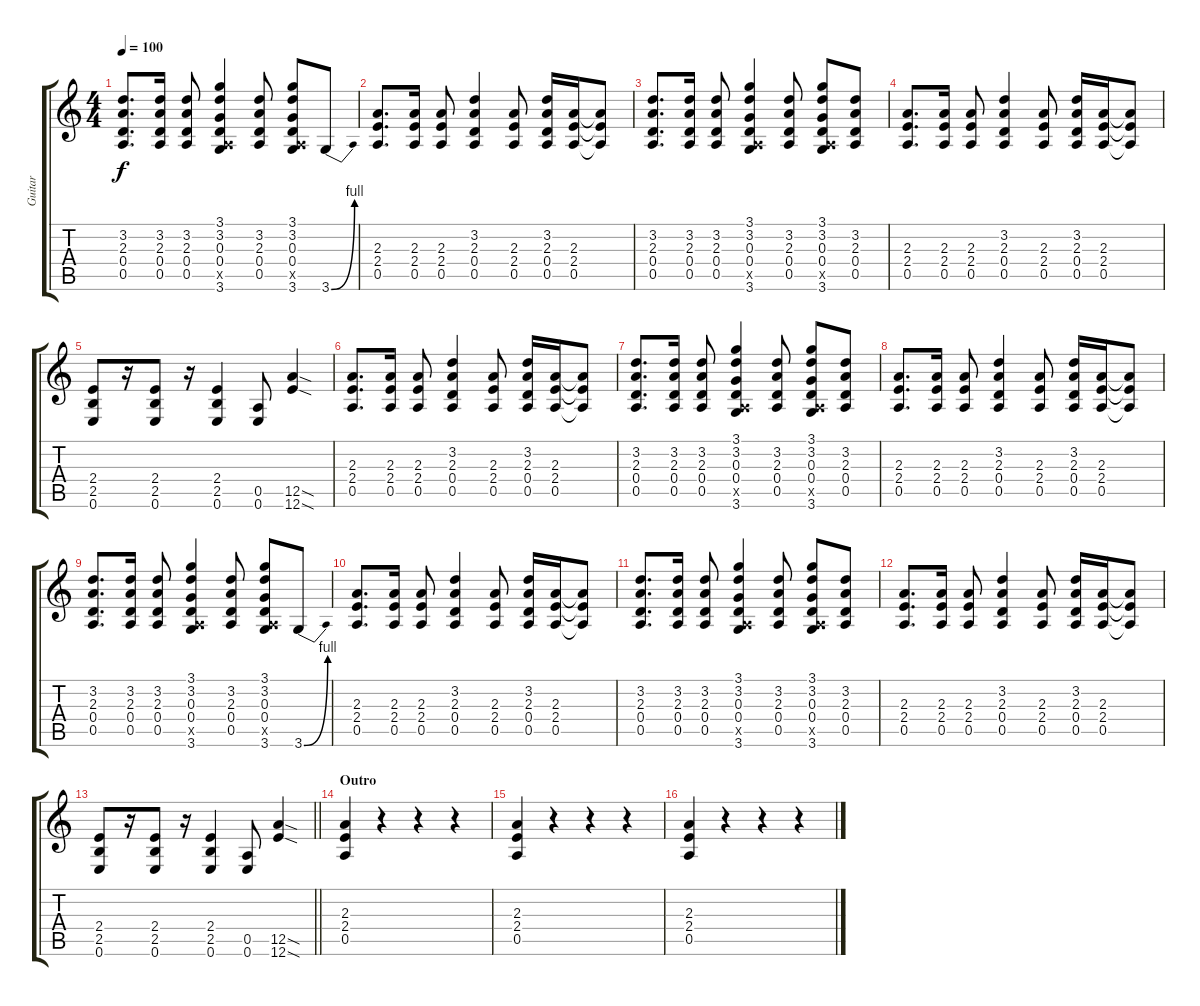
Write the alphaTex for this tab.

\track ("Guitar" "Guitar") {instrument distortionguitar}
\staff {score tabs}
\tuning (E4 B3 G3 D3 A2 E2) {hide}
\ts (4 4)
\tempo 100
\clef g2
\ks c
(3.2 2.3 0.4 0.5).8{d dy f} (3.2 2.3 0.4 0.5).16 (3.2 2.3 0.4 0.5).8 (3.1 3.2 0.3 0.4 0.5{x} 3.6).4 (3.2 2.3 0.4 0.5).8 (3.1 3.2 0.3 0.4 0.5{x} 3.6).8 3.6{be (bend 0 0 60 4)}.8 |
(2.3 2.4 0.5).8{d} (2.3 2.4 0.5).16 (2.3 2.4 0.5).8 (3.2 2.3 0.4 0.5).4 (2.3 2.4 0.5).8 (3.2 2.3 0.4 0.5).16 (2.3 2.4 0.5).16 (2.3{t} 2.4{t} 0.5{t}).8 |
(3.2 2.3 0.4 0.5).8{d} (3.2 2.3 0.4 0.5).16 (3.2 2.3 0.4 0.5).8 (3.1 3.2 0.3 0.4 0.5{x} 3.6).4 (3.2 2.3 0.4 0.5).8 (3.1 3.2 0.3 0.4 0.5{x} 3.6).8 (3.2 2.3 0.4 0.5).8 |
(2.3 2.4 0.5).8{d} (2.3 2.4 0.5).16 (2.3 2.4 0.5).8 (3.2 2.3 0.4 0.5).4 (2.3 2.4 0.5).8 (3.2 2.3 0.4 0.5).16 (2.3 2.4 0.5).16 (2.3{t} 2.4{t} 0.5{t}).8 |
(2.4 2.5 0.6).8 r.16 (2.4 2.5 0.6).8 r.16 (2.4 2.5 0.6).4 (0.5 0.6).8 (12.5{sod} 12.6{sod}).4 |
(2.3 2.4 0.5).8{d} (2.3 2.4 0.5).16 (2.3 2.4 0.5).8 (3.2 2.3 0.4 0.5).4 (2.3 2.4 0.5).8 (3.2 2.3 0.4 0.5).16 (2.3 2.4 0.5).16 (2.3{t} 2.4{t} 0.5{t}).8 |
(3.2 2.3 0.4 0.5).8{d} (3.2 2.3 0.4 0.5).16 (3.2 2.3 0.4 0.5).8 (3.1 3.2 0.3 0.4 0.5{x} 3.6).4 (3.2 2.3 0.4 0.5).8 (3.1 3.2 0.3 0.4 0.5{x} 3.6).8 (3.2 2.3 0.4 0.5).8 |
(2.3 2.4 0.5).8{d} (2.3 2.4 0.5).16 (2.3 2.4 0.5).8 (3.2 2.3 0.4 0.5).4 (2.3 2.4 0.5).8 (3.2 2.3 0.4 0.5).16 (2.3 2.4 0.5).16 (2.3{t} 2.4{t} 0.5{t}).8 |
(3.2 2.3 0.4 0.5).8{d} (3.2 2.3 0.4 0.5).16 (3.2 2.3 0.4 0.5).8 (3.1 3.2 0.3 0.4 0.5{x} 3.6).4 (3.2 2.3 0.4 0.5).8 (3.1 3.2 0.3 0.4 0.5{x} 3.6).8 3.6{be (bend 0 0 60 4)}.8 |
(2.3 2.4 0.5).8{d} (2.3 2.4 0.5).16 (2.3 2.4 0.5).8 (3.2 2.3 0.4 0.5).4 (2.3 2.4 0.5).8 (3.2 2.3 0.4 0.5).16 (2.3 2.4 0.5).16 (2.3{t} 2.4{t} 0.5{t}).8 |
(3.2 2.3 0.4 0.5).8{d} (3.2 2.3 0.4 0.5).16 (3.2 2.3 0.4 0.5).8 (3.1 3.2 0.3 0.4 0.5{x} 3.6).4 (3.2 2.3 0.4 0.5).8 (3.1 3.2 0.3 0.4 0.5{x} 3.6).8 (3.2 2.3 0.4 0.5).8 |
(2.3 2.4 0.5).8{d} (2.3 2.4 0.5).16 (2.3 2.4 0.5).8 (3.2 2.3 0.4 0.5).4 (2.3 2.4 0.5).8 (3.2 2.3 0.4 0.5).16 (2.3 2.4 0.5).16 (2.3{t} 2.4{t} 0.5{t}).8 |
\barLineRight lightlight
(2.4 2.5 0.6).8 r.16 (2.4 2.5 0.6).8 r.16 (2.4 2.5 0.6).4 (0.5 0.6).8 (12.5{sod} 12.6{sod}).4 |
\section ("" "Outro")
(2.3 2.4 0.5).4 r.4 r.4 r.4 |
(2.3 2.4 0.5).4 r.4 r.4 r.4 |
(2.3 2.4 0.5).4 r.4 r.4 r.4
